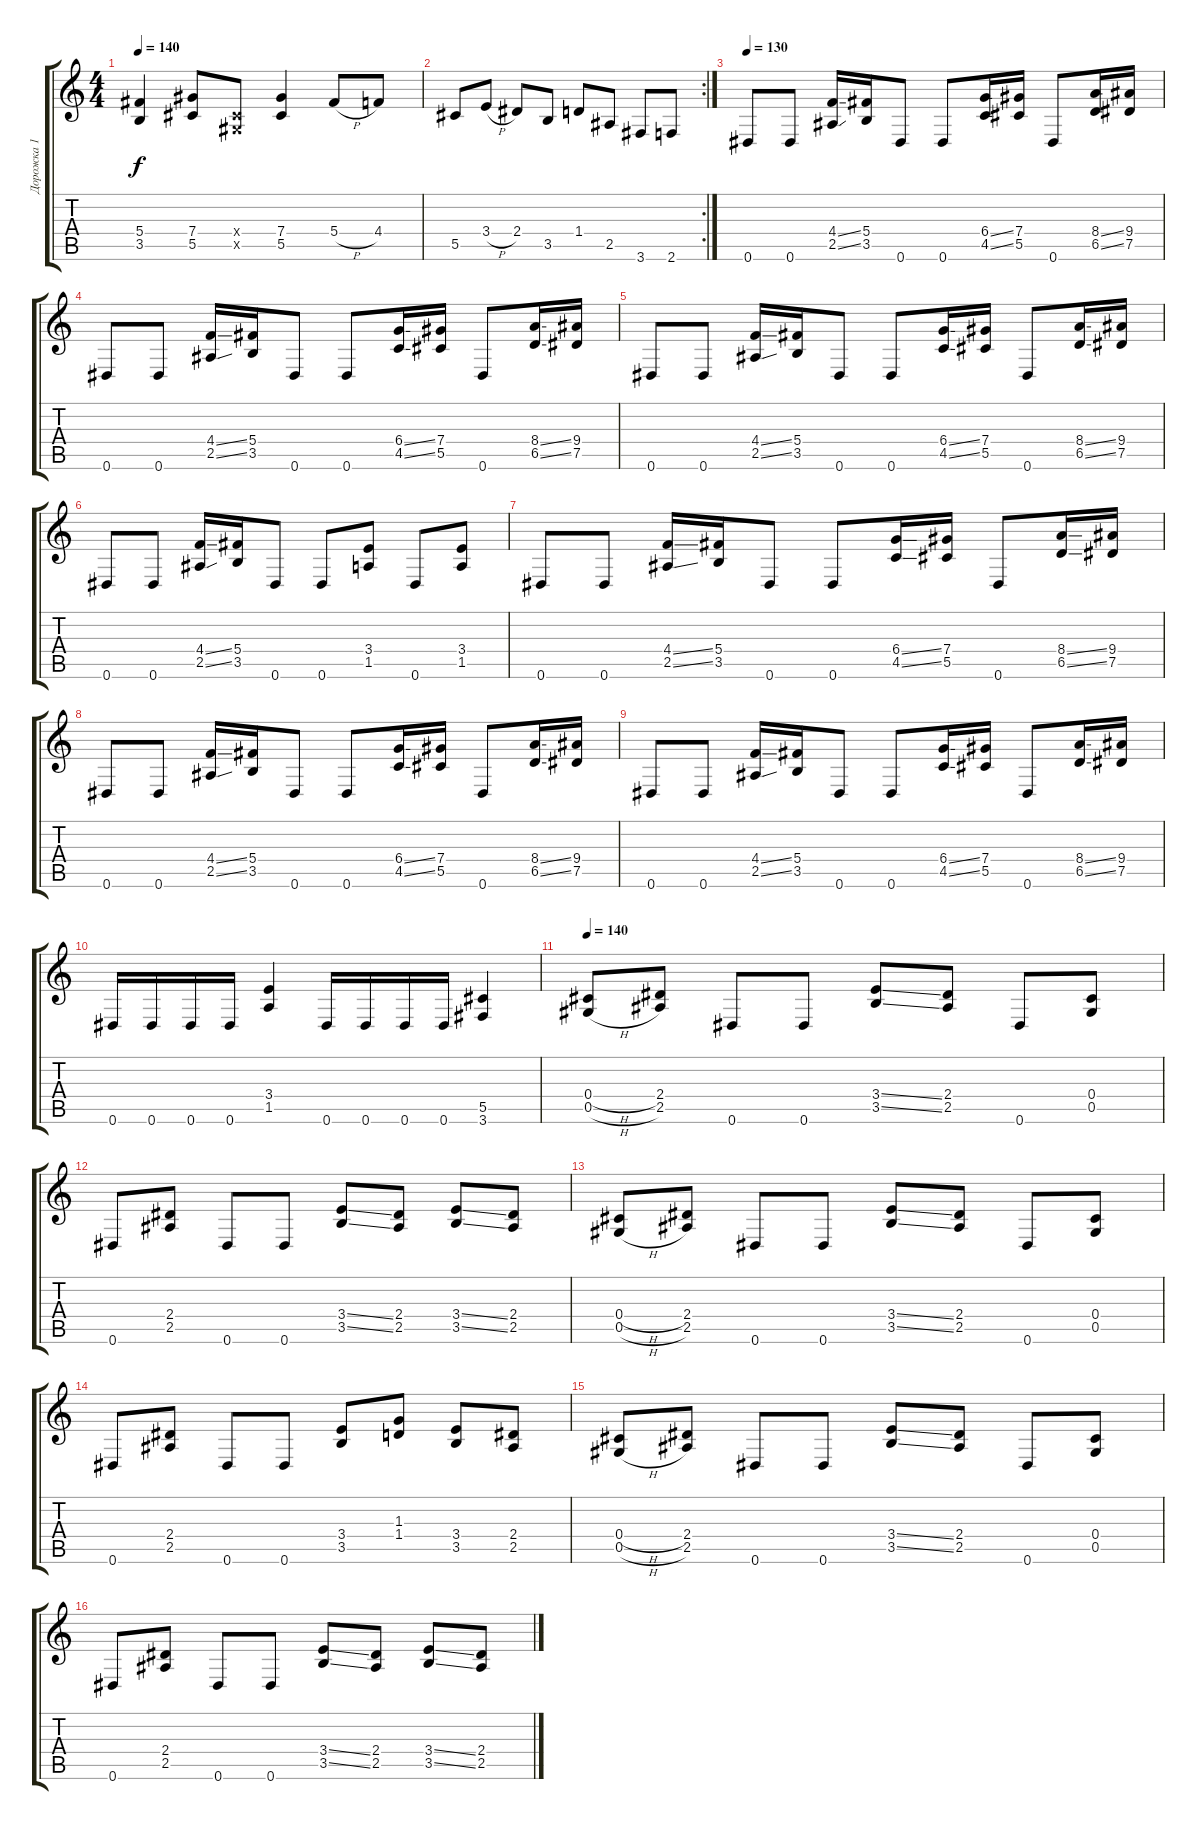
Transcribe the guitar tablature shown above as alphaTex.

\track ("Дорожка 1" "Дорожка 1") {instrument distortionguitar}
\staff {score tabs}
\tuning (Eb4 Bb3 Gb3 Db3 Ab2 Eb2) {hide}
\ts (4 4)
\tempo 140
\clef g2
\ks c
(5.4{t} 3.5{t}).4{dy f} (7.4 5.5).8 (0.4{x} 0.5{x}).8 (7.4 5.5).4 5.4{h}.8 4.4.8 |
\rc 2
5.5.8 3.4{h}.8 2.4.8 3.5.8 1.4.8 2.5.8 3.6.8 2.6.8 |
\tempo 130
0.6.8 0.6.8 (4.4{ss} 2.5{ss}).16 (5.4 3.5).16 0.6.8 0.6.8 (6.4{ss} 4.5{ss}).16 (7.4 5.5).16 0.6.8 (8.4{ss} 6.5{ss}).16 (9.4 7.5).16 |
0.6.8 0.6.8 (4.4{ss} 2.5{ss}).16 (5.4 3.5).16 0.6.8 0.6.8 (6.4{ss} 4.5{ss}).16 (7.4 5.5).16 0.6.8 (8.4{ss} 6.5{ss}).16 (9.4 7.5).16 |
0.6.8 0.6.8 (4.4{ss} 2.5{ss}).16 (5.4 3.5).16 0.6.8 0.6.8 (6.4{ss} 4.5{ss}).16 (7.4 5.5).16 0.6.8 (8.4{ss} 6.5{ss}).16 (9.4 7.5).16 |
0.6.8 0.6.8 (4.4{ss} 2.5{ss}).16 (5.4 3.5).16 0.6.8 0.6.8 (3.4 1.5).8 0.6.8 (3.4 1.5).8 |
0.6.8 0.6.8 (4.4{ss} 2.5{ss}).16 (5.4 3.5).16 0.6.8 0.6.8 (6.4{ss} 4.5{ss}).16 (7.4 5.5).16 0.6.8 (8.4{ss} 6.5{ss}).16 (9.4 7.5).16 |
0.6.8 0.6.8 (4.4{ss} 2.5{ss}).16 (5.4 3.5).16 0.6.8 0.6.8 (6.4{ss} 4.5{ss}).16 (7.4 5.5).16 0.6.8 (8.4{ss} 6.5{ss}).16 (9.4 7.5).16 |
0.6.8 0.6.8 (4.4{ss} 2.5{ss}).16 (5.4 3.5).16 0.6.8 0.6.8 (6.4{ss} 4.5{ss}).16 (7.4 5.5).16 0.6.8 (8.4{ss} 6.5{ss}).16 (9.4 7.5).16 |
0.6.16 0.6.16 0.6.16 0.6.16 (3.4 1.5).4 0.6.16 0.6.16 0.6.16 0.6.16 (5.5 3.6).4 |
\tempo 140
(0.4{h} 0.5{h}).8 (2.4 2.5).8 0.6.8 0.6.8 (3.4{ss} 3.5{ss}).8 (2.4 2.5).8 0.6.8 (0.4 0.5).8 |
0.6.8 (2.4 2.5).8 0.6.8 0.6.8 (3.4{ss} 3.5{ss}).8 (2.4 2.5).8 (3.4{ss} 3.5{ss}).8 (2.4 2.5).8 |
(0.4{h} 0.5{h}).8 (2.4 2.5).8 0.6.8 0.6.8 (3.4{ss} 3.5{ss}).8 (2.4 2.5).8 0.6.8 (0.4 0.5).8 |
0.6.8 (2.4 2.5).8 0.6.8 0.6.8 (3.4 3.5).8 (1.3 1.4).8 (3.4 3.5).8 (2.4 2.5).8 |
(0.4{h} 0.5{h}).8 (2.4 2.5).8 0.6.8 0.6.8 (3.4{ss} 3.5{ss}).8 (2.4 2.5).8 0.6.8 (0.4 0.5).8 |
0.6.8 (2.4 2.5).8 0.6.8 0.6.8 (3.4{ss} 3.5{ss}).8 (2.4 2.5).8 (3.4{ss} 3.5{ss}).8 (2.4 2.5).8
